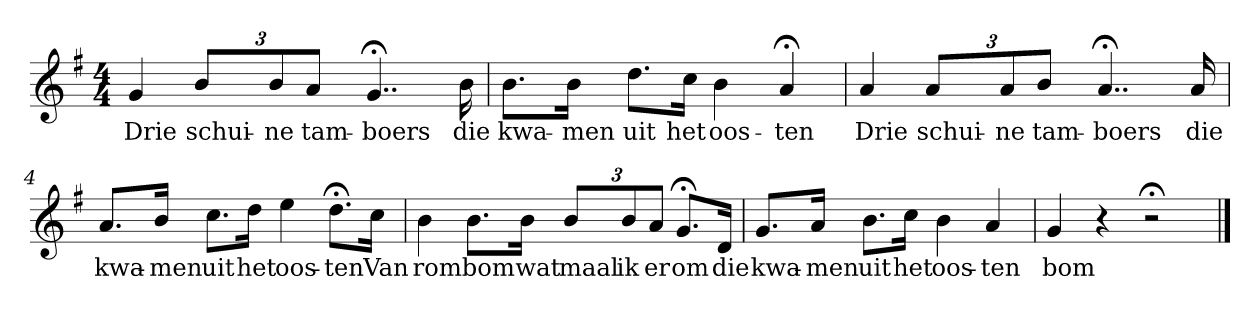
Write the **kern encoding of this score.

**kern	**text
*part1	*part1
*staff1	*staff1
*k[f#]	*
*G:	*
*M4/4	*
*MM120	*
=1	=1
4g	Drie
12bL	schui-
12b	-ne
12aJ	tam-
4..g;<	-boers
16b	die
=2	=2
8.bL	kwa-
16bJk	-men
8.ddL	uit
16ccJk	het
4b	oos-
4a;<	-ten
=3	=3
4a	Drie
12aL	schui-
12a	-ne
12bJ	tam-
4..a;<	-boers
16a	die
=4	=4
8.aL	kwa-
16bJk	-men
8.ccL	uit
16ddJk	het
4ee	oos-
8.dd;<L	-ten
16ccJk	Van
=5	=5
4b	rom
8.bL	bom
16bJk	wat
12bL	maal
12b	ik
12aJ	er
8.g;<L	om
16dJk	die
=6	=6
8.gL	kwa-
16aJk	-men
8.bL	uit
16ccJk	het
4b	oos-
4a	-ten
=7	=7
4g	bom
4r	.
2r;<	.
==	==
*-	*-
